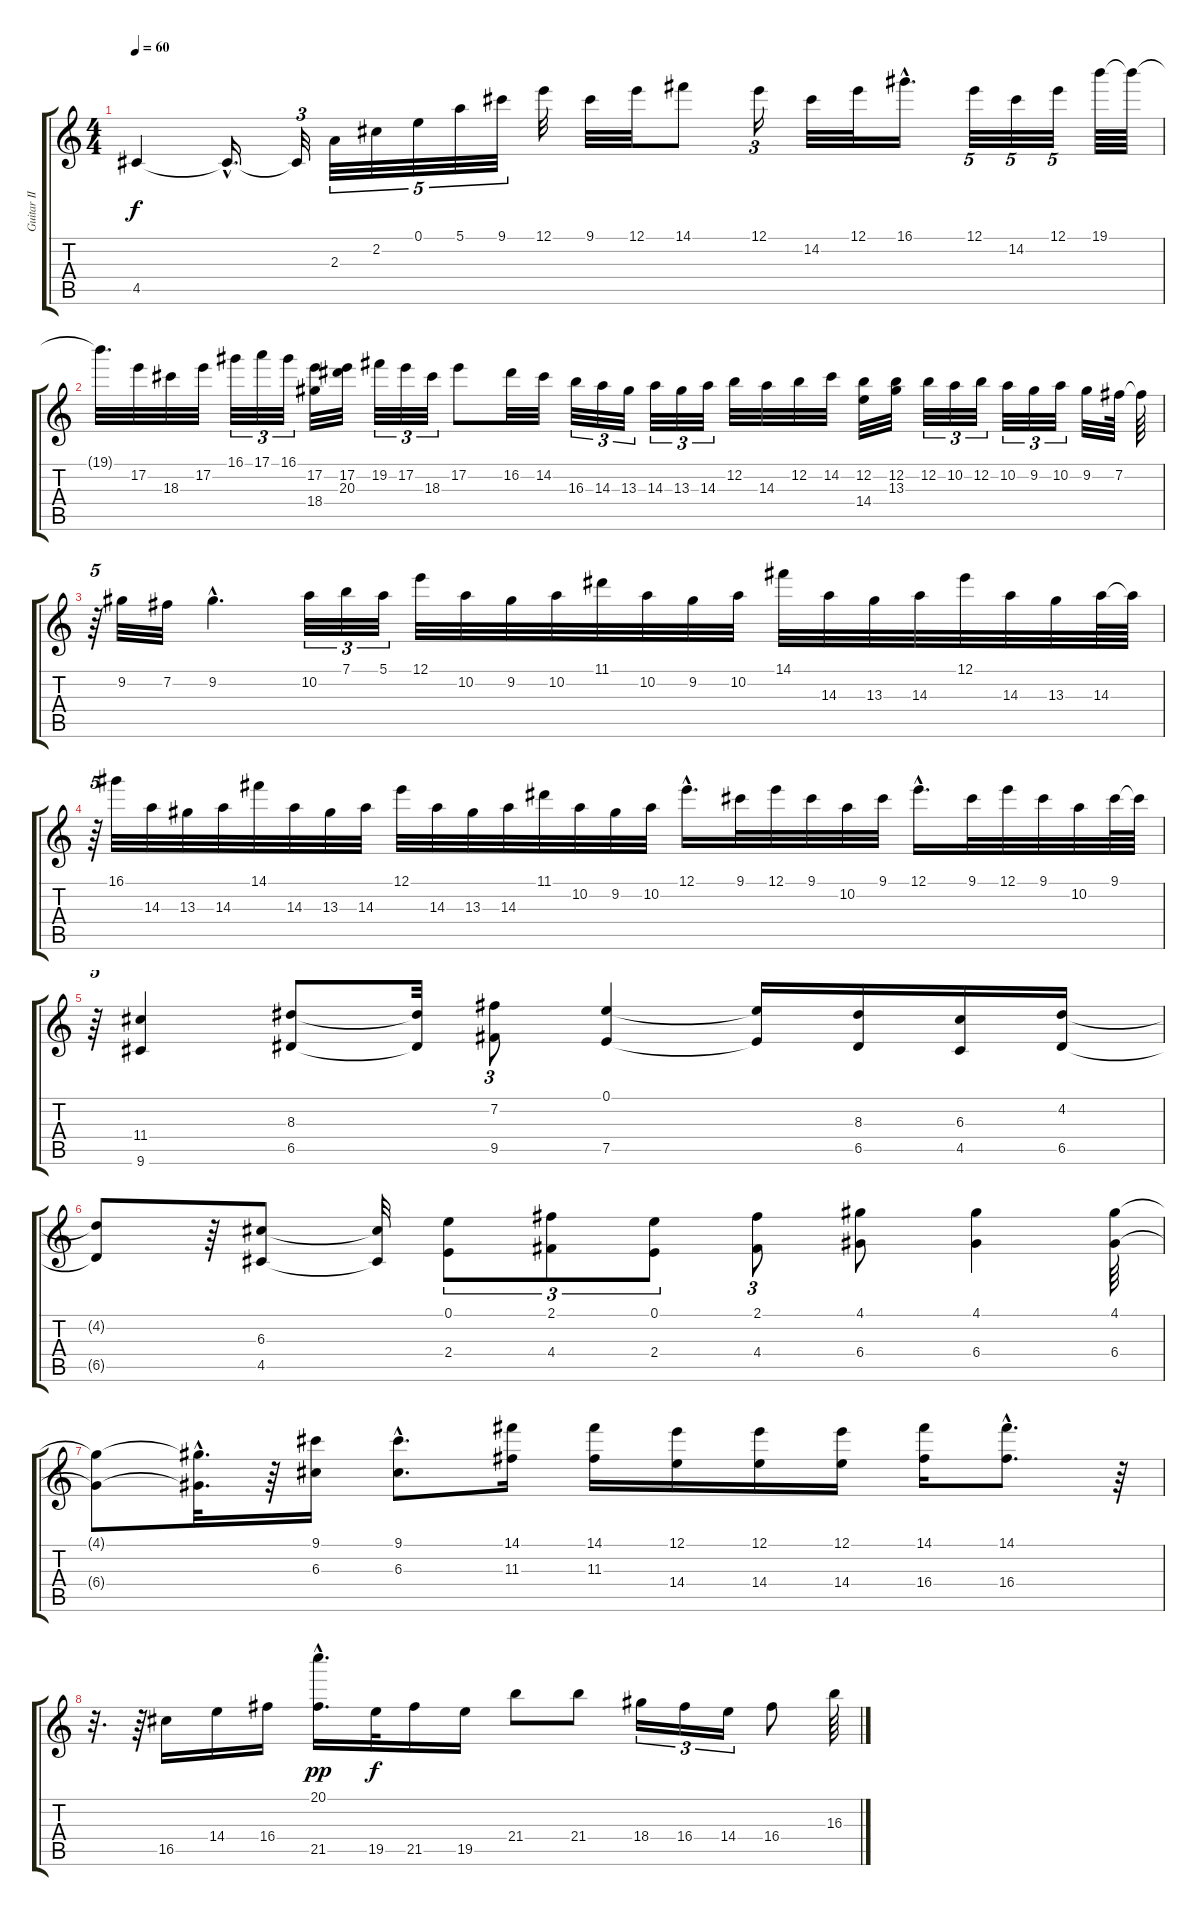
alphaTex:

\track ("Guitar II" "Guitar II") {instrument distortionguitar}
\staff {score tabs}
\tuning (E4 B3 G3 D3 A2 E2) {hide}
\ts (4 4)
\tempo 60
\clef g2
\ks c
4.5{t}.4{dy f} 4.5{hac t}.16{d} 4.5{t}.32{tu (3 2)} 2.3.32{tu (5 4)} 2.2.32{tu (5 4)} 0.1.32{tu (5 4)} 5.1.32{tu (5 4)} 9.1.32{tu (5 4)} 12.1.32 9.1.32 12.1.32 14.1.8 12.1.16{tu (3 2)} 14.2.32 12.1.32 16.1{hac}.16{d} 12.1.32{tu (5 4)} 14.2.32{tu (5 4)} 12.1.32{tu (5 4)} 19.1.64 19.1{t}.64 |
19.1{t}.32{d} 17.2.32 18.3.32 17.2.32 16.1.32{tu (3 2)} 17.1.32{tu (3 2)} 16.1.32{tu (3 2)} (17.2 18.4).32 (17.2 20.3).32 19.2.32{tu (3 2)} 17.2.32{tu (3 2)} 18.3.32{tu (3 2)} 17.2.8 16.2.32 14.2.32 16.3.32{tu (3 2)} 14.3.32{tu (3 2)} 13.3.32{tu (3 2)} 14.3.32{tu (3 2)} 13.3.32{tu (3 2)} 14.3.32{tu (3 2)} 12.2.32 14.3.32 12.2.32 14.2.32 (12.2 14.4).32 (12.2 13.3).32 12.2.32{tu (3 2)} 10.2.32{tu (3 2)} 12.2.32{tu (3 2)} 10.2.32{tu (3 2)} 9.2.32{tu (3 2)} 10.2.32{tu (3 2)} 9.2.32 7.2.64 7.2{t}.64 |
r.64{tu (5 4)} 9.2.32 7.2.32 9.2{hac}.4{d} 10.2.32{tu (3 2)} 7.1.32{tu (3 2)} 5.1.32{tu (3 2)} 12.1.32 10.2.32 9.2.32 10.2.32 11.1.32 10.2.32 9.2.32 10.2.32 14.1.32 14.3.32 13.3.32 14.3.32 12.1.32 14.3.32 13.3.32 14.3.64 14.3{t}.64 |
r.64{tu (5 4)} 16.1.32 14.3.32 13.3.32 14.3.32 14.1.32 14.3.32 13.3.32 14.3.32 12.1.32 14.3.32 13.3.32 14.3.32 11.1.32 10.2.32 9.2.32 10.2.32 12.1{hac}.16{d} 9.1.32 12.1.32 9.1.32 10.2.32 9.1.32 12.1{hac}.16{d} 9.1.32 12.1.32 9.1.32 10.2.32 9.1.64 9.1{t}.64 |
r.64{tu (5 4)} (11.4 9.6).4 (8.3 6.5).8 (8.3{t} 6.5{t}).32 (7.2 9.5).8{tu (3 2)} (0.1 7.5).4 (0.1{t} 7.5{t}).16 (8.3 6.5).16 (6.3 4.5).16 (4.2 6.5).16 |
(4.2{t} 6.5{t}).8 r.64 (6.3 4.5).8 (6.3{t} 4.5{t}).32 (0.1 2.4).8{tu (3 2)} (2.1 4.4).8{tu (3 2)} (0.1 2.4).8{tu (3 2)} (2.1 4.4).8{tu (3 2)} (4.1 6.4).8 (4.1 6.4).4 (4.1 6.4).64 |
(4.1{t} 6.4{t}).8 (4.1{hac t} 6.4{hac t}).32{d} r.64 (9.1 6.3).16 (9.1{hac} 6.3{hac}).8{d} (14.1 11.3).16 (14.1 11.3).16 (12.1 14.4).16 (12.1 14.4).16 (12.1 14.4).16 (14.1 16.4).16 (14.1{hac} 16.4{hac}).8{d} r.64 |
r.32{d} r.64 16.5.16 14.4.16 16.4.16 (20.1{hac} 21.5).16{d dy pp} 19.5.32{dy f} 21.5.16 19.5.16 21.4.8 21.4.8 18.4.16{tu (3 2)} 16.4.16{tu (3 2)} 14.4.16{tu (3 2)} 16.4.8 16.3.64
